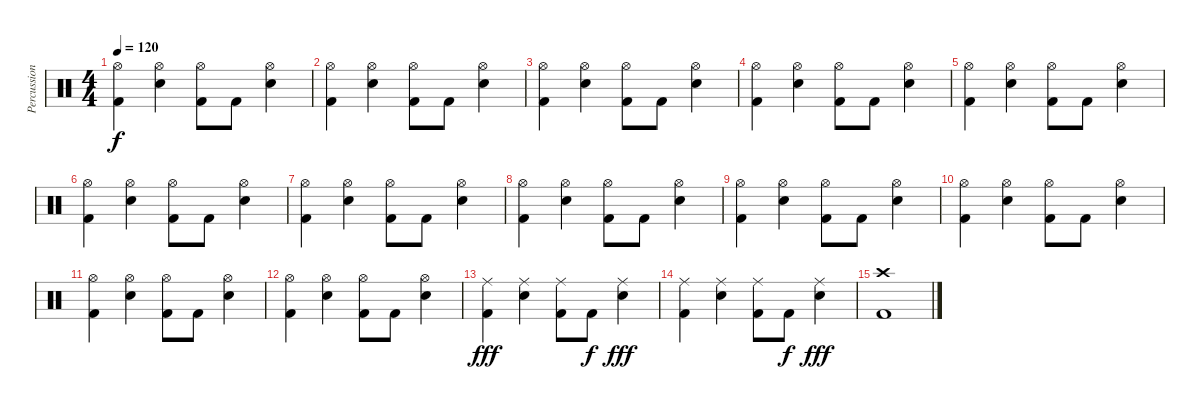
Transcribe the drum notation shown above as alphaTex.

\track ("Percussion" "Percussion") {instrument percussion}
\staff {score}
\articulation defaults
\ts (4 4)
\tempo 120
\clef neutral
\ks c
("Hi-Hat (open)" "Kick (hit) 2").4{dy f} ("Hi-Hat (open)" "Snare (hit) 2").4 ("Hi-Hat (open)" "Kick (hit) 2").8 "Kick (hit) 2".8 ("Hi-Hat (open)" "Snare (hit) 2").4 |
("Hi-Hat (open)" "Kick (hit) 2").4 ("Hi-Hat (open)" "Snare (hit) 2").4 ("Hi-Hat (open)" "Kick (hit) 2").8 "Kick (hit) 2".8 ("Hi-Hat (open)" "Snare (hit) 2").4 |
("Hi-Hat (open)" "Kick (hit) 2").4 ("Hi-Hat (open)" "Snare (hit) 2").4 ("Hi-Hat (open)" "Kick (hit) 2").8 "Kick (hit) 2".8 ("Hi-Hat (open)" "Snare (hit) 2").4 |
("Hi-Hat (open)" "Kick (hit) 2").4 ("Hi-Hat (open)" "Snare (hit) 2").4 ("Hi-Hat (open)" "Kick (hit) 2").8 "Kick (hit) 2".8 ("Hi-Hat (open)" "Snare (hit) 2").4 |
("Hi-Hat (open)" "Kick (hit) 2").4 ("Hi-Hat (open)" "Snare (hit) 2").4 ("Hi-Hat (open)" "Kick (hit) 2").8 "Kick (hit) 2".8 ("Hi-Hat (open)" "Snare (hit) 2").4 |
("Hi-Hat (open)" "Kick (hit) 2").4 ("Hi-Hat (open)" "Snare (hit) 2").4 ("Hi-Hat (open)" "Kick (hit) 2").8 "Kick (hit) 2".8 ("Hi-Hat (open)" "Snare (hit) 2").4 |
("Hi-Hat (open)" "Kick (hit) 2").4 ("Hi-Hat (open)" "Snare (hit) 2").4 ("Hi-Hat (open)" "Kick (hit) 2").8 "Kick (hit) 2".8 ("Hi-Hat (open)" "Snare (hit) 2").4 |
("Hi-Hat (open)" "Kick (hit) 2").4 ("Hi-Hat (open)" "Snare (hit) 2").4 ("Hi-Hat (open)" "Kick (hit) 2").8 "Kick (hit) 2".8 ("Hi-Hat (open)" "Snare (hit) 2").4 |
("Hi-Hat (open)" "Kick (hit) 2").4 ("Hi-Hat (open)" "Snare (hit) 2").4 ("Hi-Hat (open)" "Kick (hit) 2").8 "Kick (hit) 2".8 ("Hi-Hat (open)" "Snare (hit) 2").4 |
("Hi-Hat (open)" "Kick (hit) 2").4 ("Hi-Hat (open)" "Snare (hit) 2").4 ("Hi-Hat (open)" "Kick (hit) 2").8 "Kick (hit) 2".8 ("Hi-Hat (open)" "Snare (hit) 2").4 |
("Hi-Hat (open)" "Kick (hit) 2").4 ("Hi-Hat (open)" "Snare (hit) 2").4 ("Hi-Hat (open)" "Kick (hit) 2").8 "Kick (hit) 2".8 ("Hi-Hat (open)" "Snare (hit) 2").4 |
("Hi-Hat (open)" "Kick (hit) 2").4 ("Hi-Hat (open)" "Snare (hit) 2").4 ("Hi-Hat (open)" "Kick (hit) 2").8 "Kick (hit) 2".8 ("Hi-Hat (open)" "Snare (hit) 2").4 |
("Ride (middle)" "Kick (hit) 2").4{dy fff} ("Ride (middle)" "Snare (hit) 2").4 ("Ride (middle)" "Kick (hit) 2").8 "Kick (hit) 2".8{dy f} ("Ride (middle)" "Snare (hit) 2").4{dy fff} |
("Ride (middle)" "Kick (hit) 2").4 ("Ride (middle)" "Snare (hit) 2").4 ("Ride (middle)" "Kick (hit) 2").8 "Kick (hit) 2".8{dy f} ("Ride (middle)" "Snare (hit) 2").4{dy fff} |
("Crash high (hit)" "Kick (hit) 2").1
